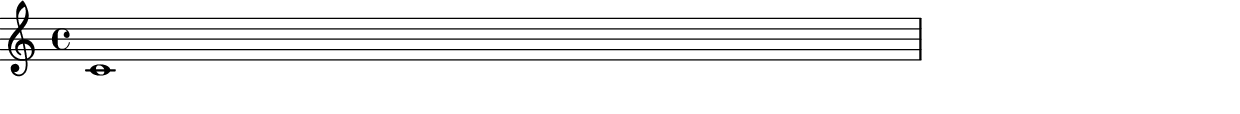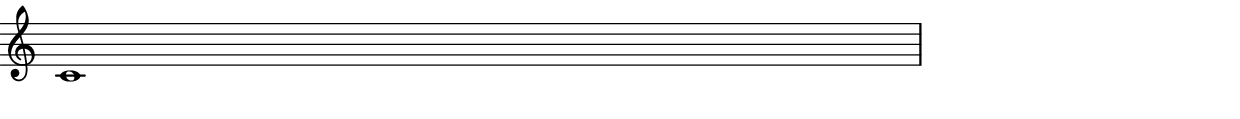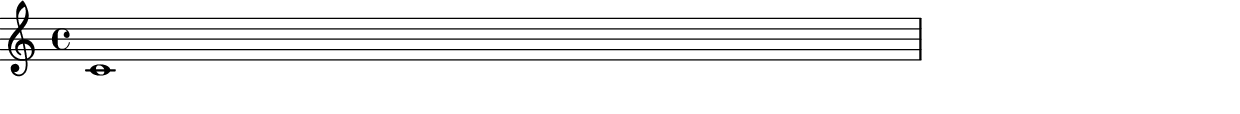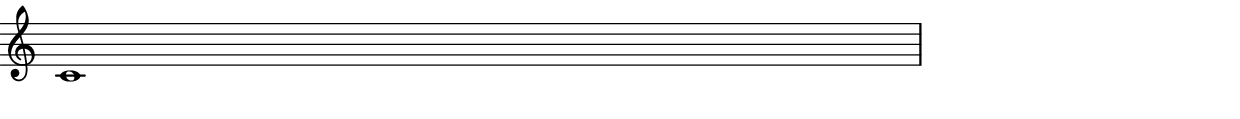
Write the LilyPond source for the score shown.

%% Generated by lilypond-book
%% Options: [exampleindent=10.16\mm,indent=0\mm,line-width=160\mm]
\include "lilypond-book-preamble.ly"


% ****************************************************************
% Start cut-&-pastable-section
% ****************************************************************

#(ly:set-option 'eps-box-padding 3.000000)



\paper {
  indent = 0\mm
  line-width = 160\mm
  % offset the left padding, also add 1mm as lilypond creates cropped
  % images with a little space on the right
  line-width = #(- line-width (* mm  3.000000) (* mm 1))
}

\layout {
  
}




% ****************************************************************
% ly snippet:
% ****************************************************************
\sourcefilename "/lilypond-2.24.3/input/regression/label-straddling-page-break-bookparts.ly"
\sourcefileline 0
\version "2.23.11"

\header {
  texidoc = "When a label straddles at a page break, the chosen
page is the second one.  This also works when there are several
bookparts.

Note: you need to compile this regtest on its own to check it, as
the @command{lilypond-book} setup does not work for page references."
}

\markup \column {
  \line { Should be 3: \page-ref #'labI "  " "??" }
  \line { Should be 5: \page-ref #'labII "  " "??" }
}

\bookpart {
  {
    c'1
    \pageBreak
    \label labI
    c'1
  }
}

\bookpart {
  {
    c'1
    \pageBreak
    \label labII
    c'1
  }
}



% ****************************************************************
% end ly snippet
% ****************************************************************
